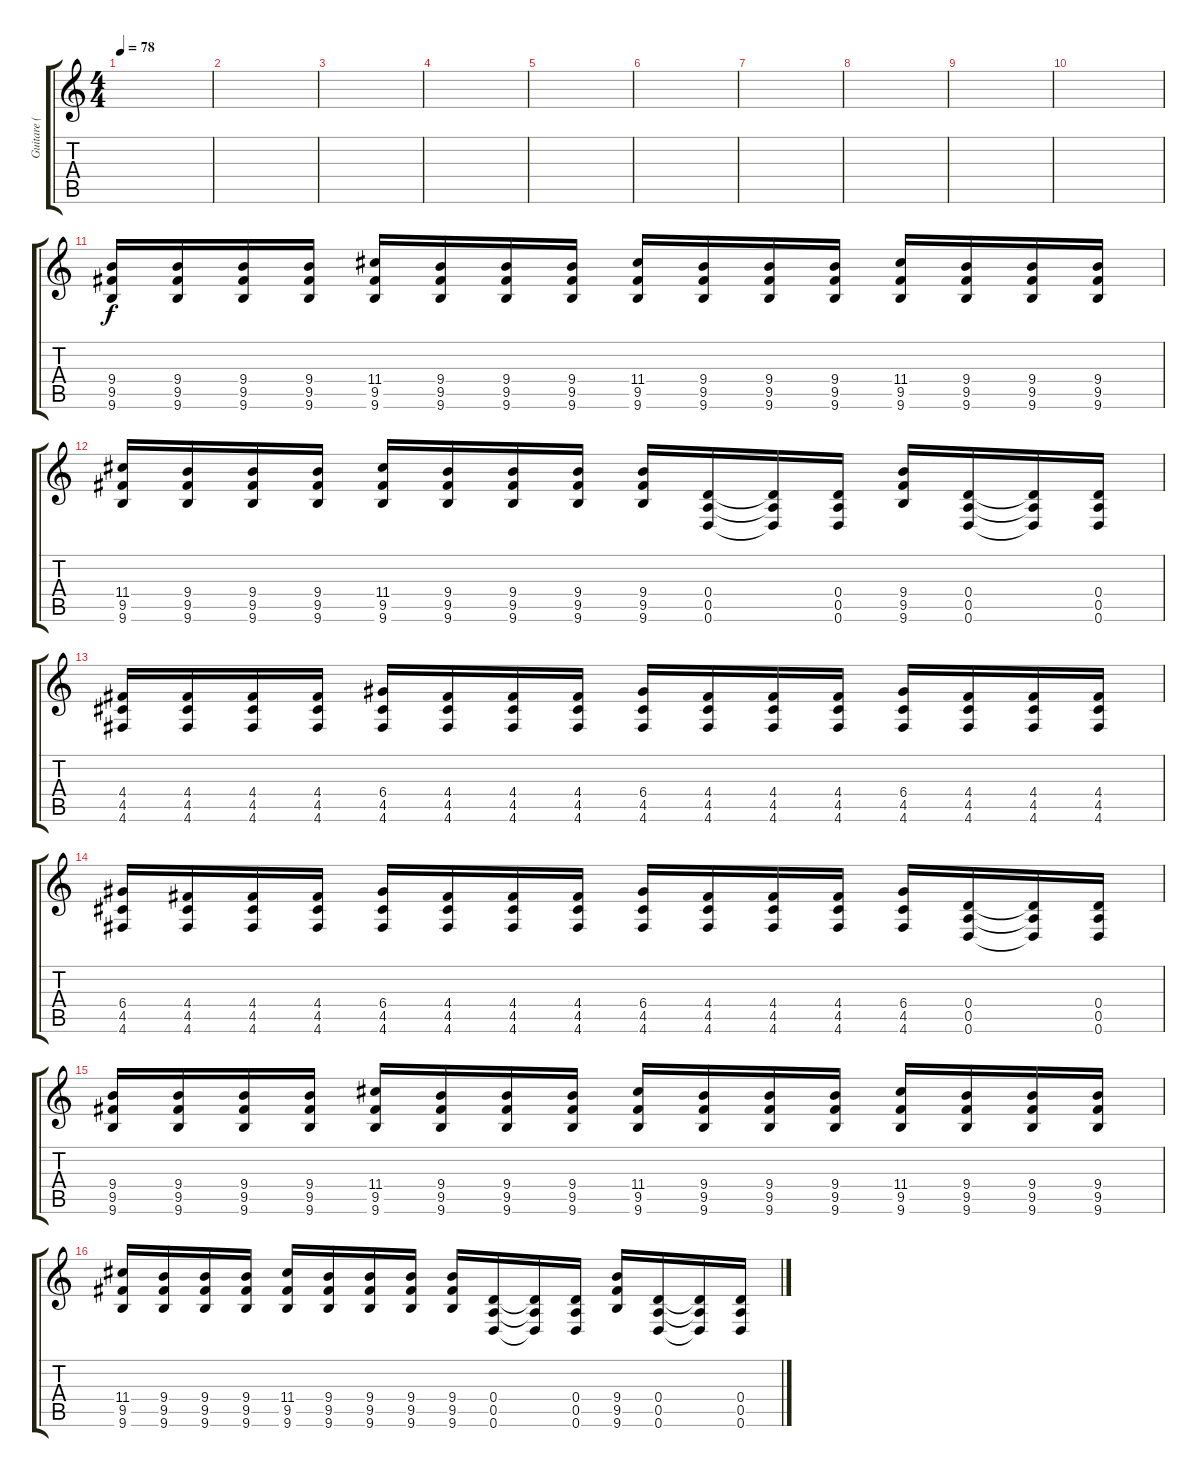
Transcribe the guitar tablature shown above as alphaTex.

\track ("Guitare ( Olivier )" "Guitare ( ") {instrument distortionguitar}
\staff {score tabs}
\tuning (E4 B3 G3 D3 A2 D2) {hide}
\ts (4 4)
\tempo 78
\clef g2
\ks c
|
|
|
|
|
|
|
|
|
|
(9.4 9.5 9.6).16 (9.4 9.5 9.6).16 (9.4 9.5 9.6).16 (9.4 9.5 9.6).16 (11.4 9.5 9.6).16 (9.4 9.5 9.6).16 (9.4 9.5 9.6).16 (9.4 9.5 9.6).16 (11.4 9.5 9.6).16 (9.4 9.5 9.6).16 (9.4 9.5 9.6).16 (9.4 9.5 9.6).16 (11.4 9.5 9.6).16 (9.4 9.5 9.6).16 (9.4 9.5 9.6).16 (9.4 9.5 9.6).16 |
(11.4 9.5 9.6).16 (9.4 9.5 9.6).16 (9.4 9.5 9.6).16 (9.4 9.5 9.6).16 (11.4 9.5 9.6).16 (9.4 9.5 9.6).16 (9.4 9.5 9.6).16 (9.4 9.5 9.6).16 (9.4 9.5 9.6).16 (0.4 0.5 0.6).16 (0.4{t} 0.5{t} 0.6{t}).16 (0.4 0.5 0.6).16 (9.4 9.5 9.6).16 (0.4 0.5 0.6).16 (0.4{t} 0.5{t} 0.6{t}).16 (0.4 0.5 0.6).16 |
(4.4 4.5 4.6).16 (4.4 4.5 4.6).16 (4.4 4.5 4.6).16 (4.4 4.5 4.6).16 (6.4 4.5 4.6).16 (4.4 4.5 4.6).16 (4.4 4.5 4.6).16 (4.4 4.5 4.6).16 (6.4 4.5 4.6).16 (4.4 4.5 4.6).16 (4.4 4.5 4.6).16 (4.4 4.5 4.6).16 (6.4 4.5 4.6).16 (4.4 4.5 4.6).16 (4.4 4.5 4.6).16 (4.4 4.5 4.6).16 |
(6.4 4.5 4.6).16 (4.4 4.5 4.6).16 (4.4 4.5 4.6).16 (4.4 4.5 4.6).16 (6.4 4.5 4.6).16 (4.4 4.5 4.6).16 (4.4 4.5 4.6).16 (4.4 4.5 4.6).16 (6.4 4.5 4.6).16 (4.4 4.5 4.6).16 (4.4 4.5 4.6).16 (4.4 4.5 4.6).16 (6.4 4.5 4.6).16 (0.4 0.5 0.6).16 (0.4{t} 0.5{t} 0.6{t}).16 (0.4 0.5 0.6).16 |
(9.4 9.5 9.6).16 (9.4 9.5 9.6).16 (9.4 9.5 9.6).16 (9.4 9.5 9.6).16 (11.4 9.5 9.6).16 (9.4 9.5 9.6).16 (9.4 9.5 9.6).16 (9.4 9.5 9.6).16 (11.4 9.5 9.6).16 (9.4 9.5 9.6).16 (9.4 9.5 9.6).16 (9.4 9.5 9.6).16 (11.4 9.5 9.6).16 (9.4 9.5 9.6).16 (9.4 9.5 9.6).16 (9.4 9.5 9.6).16 |
(11.4 9.5 9.6).16 (9.4 9.5 9.6).16 (9.4 9.5 9.6).16 (9.4 9.5 9.6).16 (11.4 9.5 9.6).16 (9.4 9.5 9.6).16 (9.4 9.5 9.6).16 (9.4 9.5 9.6).16 (9.4 9.5 9.6).16 (0.4 0.5 0.6).16 (0.4{t} 0.5{t} 0.6{t}).16 (0.4 0.5 0.6).16 (9.4 9.5 9.6).16 (0.4 0.5 0.6).16 (0.4{t} 0.5{t} 0.6{t}).16 (0.4 0.5 0.6).16
